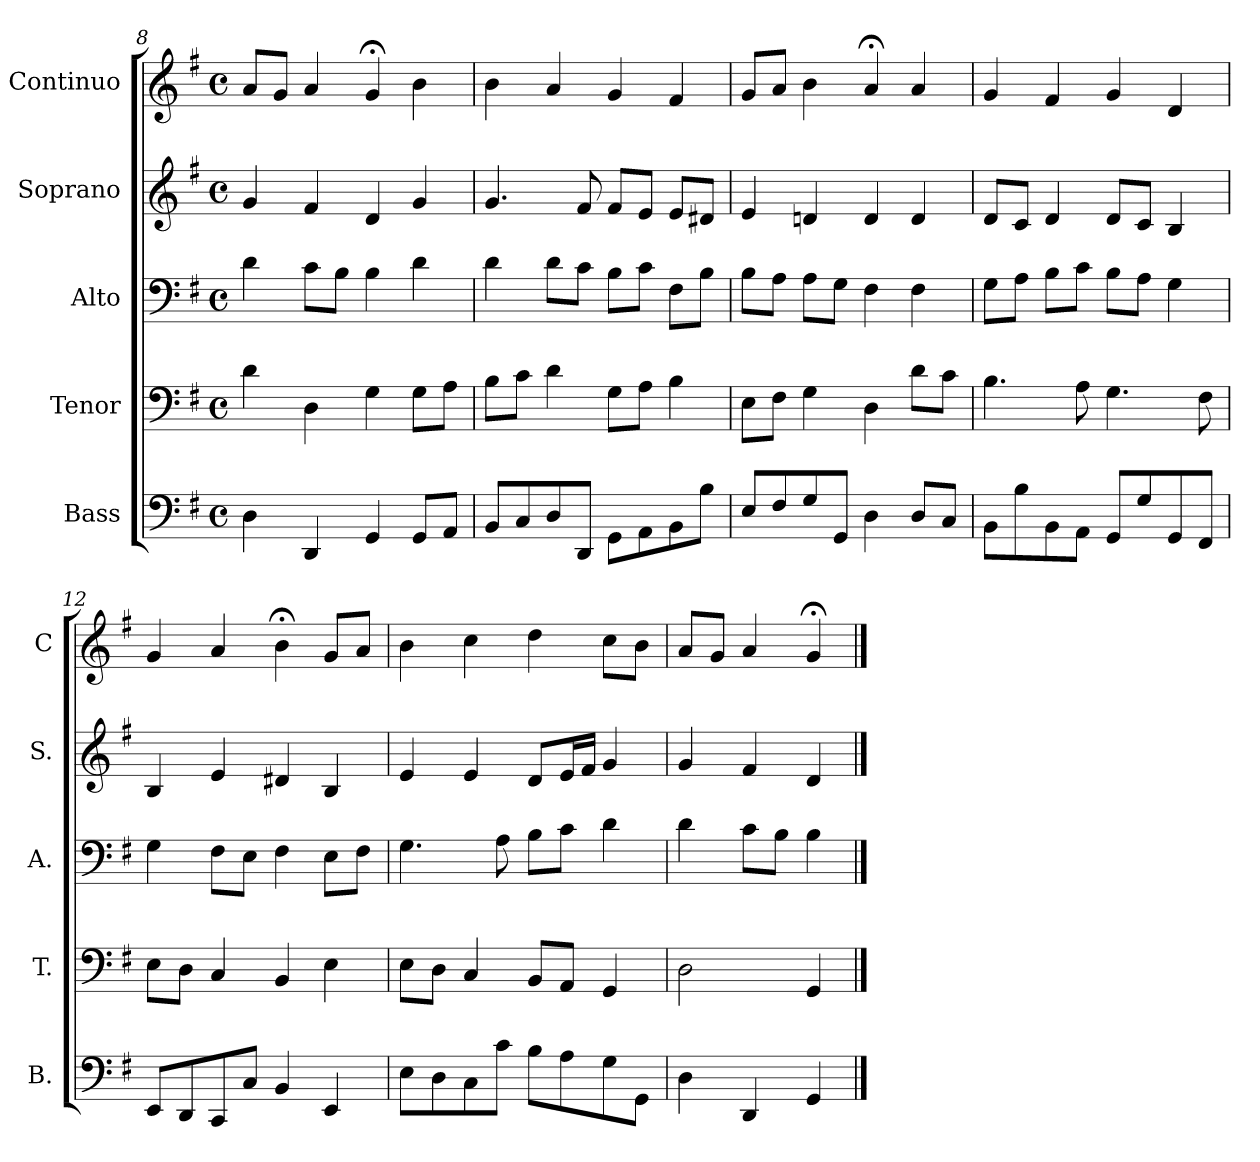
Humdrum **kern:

**kern	**kern	**kern	**kern	**kern
*part5	*part4	*part3	*part2	*part1
*staff5	*staff4	*staff3	*staff2	*staff1
*I"Bass	*I"Tenor	*I"Alto	*I"Soprano	*I"Continuo
*I'B.	*I'T.	*I'A.	*I'S.	*I'C
!!LO:PB:g=z
*clefF4	*clefF4	*clefF4	*clefG2	*clefG2
*k[f#]	*k[f#]	*k[f#]	*k[f#]	*k[f#]
*G:	*G:	*G:	*G:	*G:
*M4/4	*M4/4	*M4/4	*M4/4	*M4/4
*met(c)	*met(c)	*met(c)	*met(c)	*met(c)
=8	=8	=8	=8	=8
4D\	4d\	4d\	4g/	8a/L
.	.	.	.	8g/J
4DD/	4D\	8c\L	4f#/	4a/
.	.	8B\J	.	.
4GG/	4G\	4B\	4d/	4g;</
8GG/L	8G\L	4d\	4g/	4b\
8AA/J	8A\J	.	.	.
=9	=9	=9	=9	=9
8BB/L	8B\L	4d\	4.g/	4b\
8C/	8c\J	.	.	.
8D/	4d\	8d\L	.	4a/
8DD/J	.	8c\J	8f#/	.
8GG\L	8G\L	8B\L	8f#/L	4g/
8AA\	8A\J	8c\J	8e/J	.
8BB\	4B\	8F#\L	8e/L	4f#/
8B\J	.	8B\J	8d#X/J	.
=10	=10	=10	=10	=10
8E/L	8E\L	8B\L	4e/	8g/L
8F#/	8F#\J	8A\J	.	8a/J
8G/	4G\	8A\L	4dn/	4b\
8GG/J	.	8G\J	.	.
4D\	4D\	4F#\	4d/	4a;</
8D/L	8d\L	4F#\	4d/	4a/
8C/J	8c\J	.	.	.
!!LO:LB:g=z
=11	=11	=11	=11	=11
8BB\L	4.B\	8G\L	8d/L	4g/
8B\	.	8A\J	8c/J	.
8BB\	.	8B\L	4d/	4f#/
8AA\J	8A\	8c\J	.	.
8GG/L	4.G\	8B\L	8d/L	4g/
8G/	.	8A\J	8c/J	.
8GG/	.	4G\	4B/	4d/
8FF#/J	8F#\	.	.	.
=12	=12	=12	=12	=12
8EE/L	8E\L	4G\	4B/	4g/
8DD/	8D\J	.	.	.
8CC/	4C/	8F#\L	4e/	4a/
8C/J	.	8E\J	.	.
4BB/	4BB/	4F#\	4d#X/	4b;<\
4EE/	4E\	8E\L	4B/	8g/L
.	.	8F#\J	.	8a/J
=13	=13	=13	=13	=13
8E\L	8E\L	4.G\	4e/	4b\
8D\	8D\J	.	.	.
8C\	4C/	.	4e/	4cc\
8c\J	.	8A\	.	.
8B\L	8BB/L	8B\L	8d/L	4dd\
8A\	8AA/J	8c\J	16e/L	.
.	.	.	16f#/JJ	.
8G\	4GG/	4d\	4g/	8cc\L
8GG\J	.	.	.	8b\J
=14	=14	=14	=14	=14
4D\	2D\	4d\	4g/	8a/L
.	.	.	.	8g/J
4DD/	.	8c\L	4f#/	4a/
.	.	8B\J	.	.
4GG/	4GG/	4B\	4d/	4g;</
==	==	==	==	==
*-	*-	*-	*-	*-
